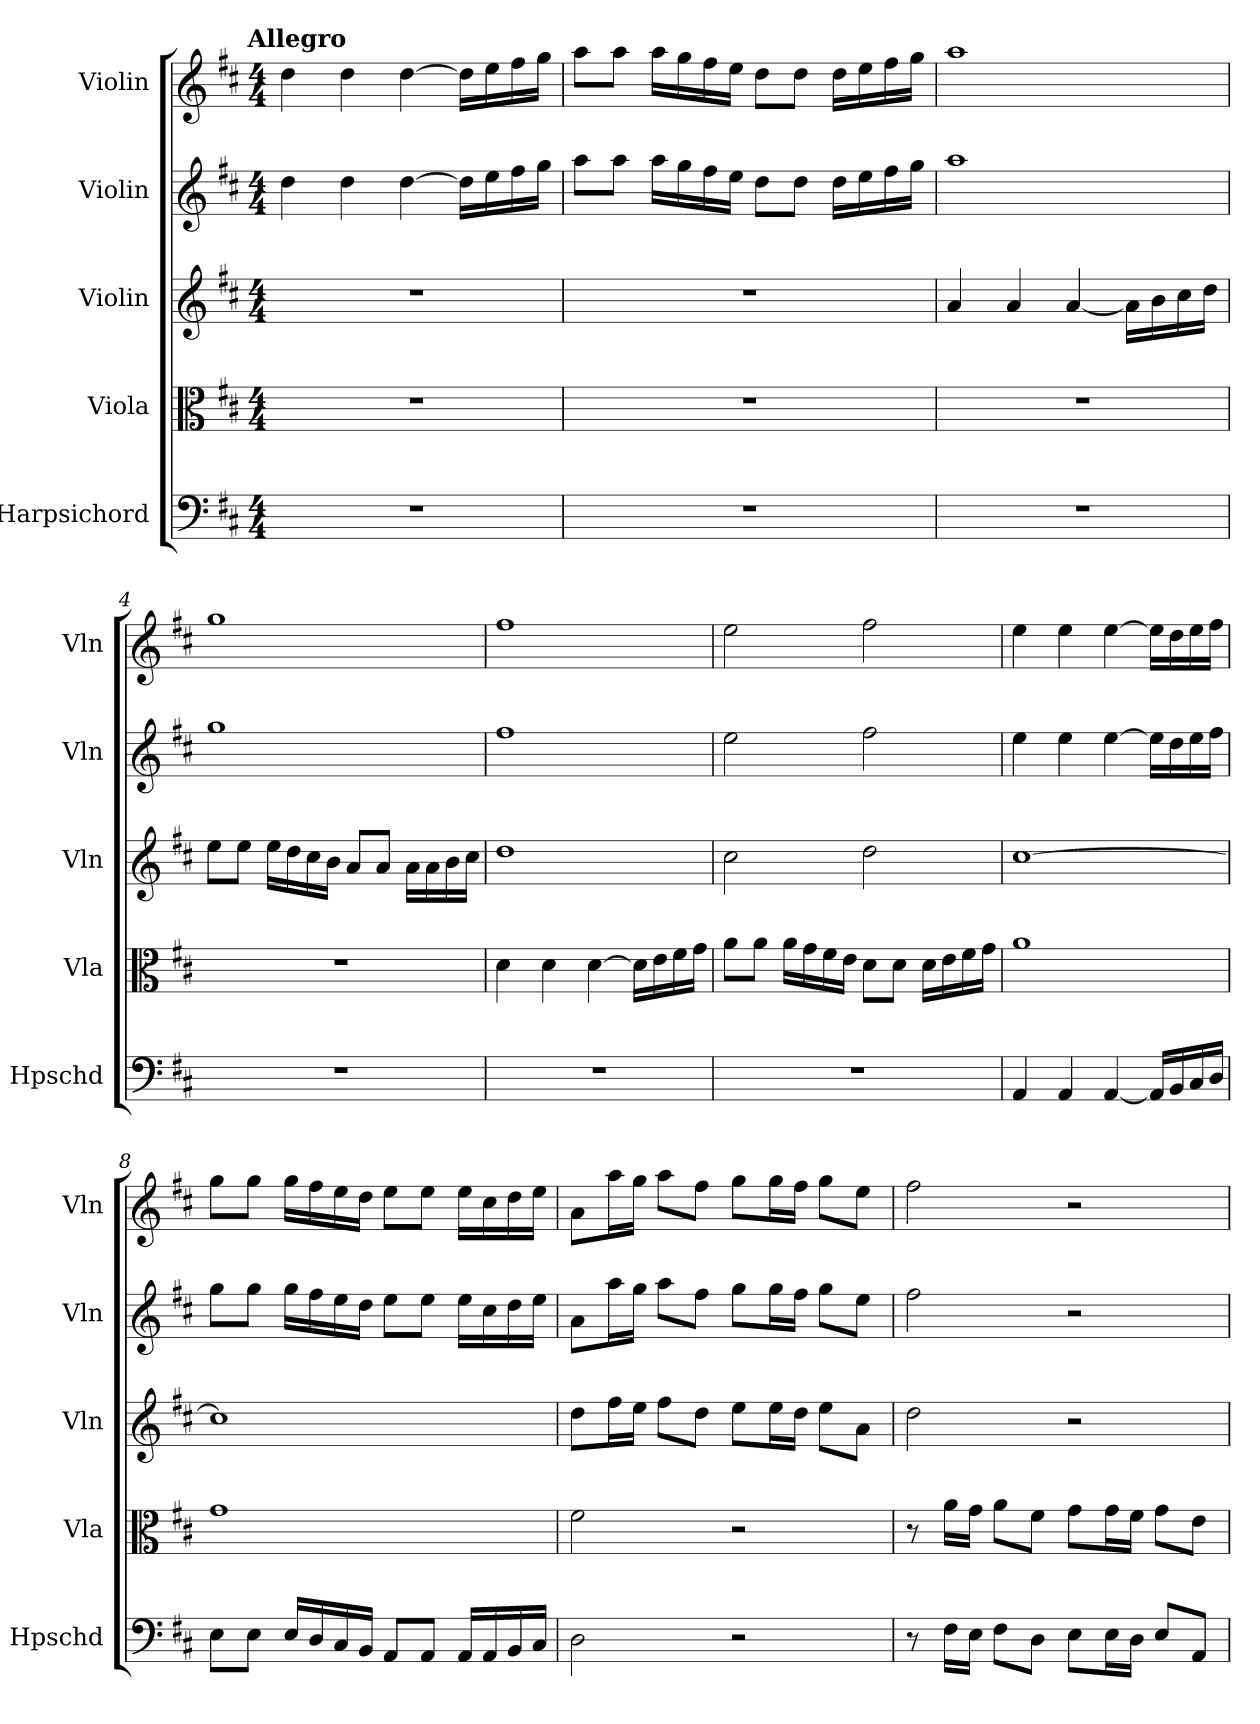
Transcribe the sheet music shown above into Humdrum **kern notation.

**kern	**kern	**kern	**kern	**kern
*part5	*part4	*part3	*part2	*part1
*staff5	*staff4	*staff3	*staff2	*staff1
*I"Harpsichord	*I"Viola	*I"Violin	*I"Violin	*I"Violin
*I'Hpschd	*I'Vla	*I'Vln	*I'Vln	*I'Vln
*clefF4	*clefC3	*clefG2	*clefG2	*clefG2
*k[f#c#]	*k[f#c#]	*k[f#c#]	*k[f#c#]	*k[f#c#]
*D:	*D:	*D:	*D:	*D:
!!LO:TX:omd:t=Allegro
*M4/4	*M4/4	*M4/4	*M4/4	*M4/4
*MM132	*MM132	*MM132	*MM132	*MM132
=1	=1	=1	=1	=1
1r	1r	1r	4dd\	4dd\
.	.	.	4dd\	4dd\
.	.	.	[4dd\	[4dd\
.	.	.	16dd\LL]	16dd\LL]
.	.	.	16ee\	16ee\
.	.	.	16ff#\	16ff#\
.	.	.	16gg\JJ	16gg\JJ
=2	=2	=2	=2	=2
1r	1r	1r	8aa\L	8aa\L
.	.	.	8aa\J	8aa\J
.	.	.	16aa\LL	16aa\LL
.	.	.	16gg\	16gg\
.	.	.	16ff#\	16ff#\
.	.	.	16ee\JJ	16ee\JJ
.	.	.	8dd\L	8dd\L
.	.	.	8dd\J	8dd\J
.	.	.	16dd\LL	16dd\LL
.	.	.	16ee\	16ee\
.	.	.	16ff#\	16ff#\
.	.	.	16gg\JJ	16gg\JJ
=3	=3	=3	=3	=3
1r	1r	4a/	1aa\	1aa\
.	.	4a/	.	.
.	.	[4a/	.	.
.	.	16a\LL]	.	.
.	.	16b\	.	.
.	.	16cc#\	.	.
.	.	16dd\JJ	.	.
=4	=4	=4	=4	=4
1r	1r	8ee\L	1gg\	1gg\
.	.	8ee\J	.	.
.	.	16ee\LL	.	.
.	.	16dd\	.	.
.	.	16cc#\	.	.
.	.	16b\JJ	.	.
.	.	8a/L	.	.
.	.	8a/J	.	.
.	.	16a\LL	.	.
.	.	16a\	.	.
.	.	16b\	.	.
.	.	16cc#\JJ	.	.
=5	=5	=5	=5	=5
1r	4d\	1dd\	1ff#\	1ff#\
.	4d\	.	.	.
.	[4d\	.	.	.
.	16d\LL]	.	.	.
.	16e\	.	.	.
.	16f#\	.	.	.
.	16g\JJ	.	.	.
=6	=6	=6	=6	=6
1r	8a\L	2cc#\	2ee\	2ee\
.	8a\J	.	.	.
.	16a\LL	.	.	.
.	16g\	.	.	.
.	16f#\	.	.	.
.	16e\JJ	.	.	.
.	8d\L	2dd\	2ff#\	2ff#\
.	8d\J	.	.	.
.	16d\LL	.	.	.
.	16e\	.	.	.
.	16f#\	.	.	.
.	16g\JJ	.	.	.
=7	=7	=7	=7	=7
4AA/	1a\	[1cc#\	4ee\	4ee\
4AA/	.	.	4ee\	4ee\
[4AA/	.	.	[4ee\	[4ee\
16AA/LL]	.	.	16ee\LL]	16ee\LL]
16BB/	.	.	16dd\	16dd\
16C#/	.	.	16ee\	16ee\
16D/JJ	.	.	16ff#\JJ	16ff#\JJ
=8	=8	=8	=8	=8
8E\L	1g\	1cc#\]	8gg\L	8gg\L
8E\J	.	.	8gg\J	8gg\J
16E/LL	.	.	16gg\LL	16gg\LL
16D/	.	.	16ff#\	16ff#\
16C#/	.	.	16ee\	16ee\
16BB/JJ	.	.	16dd\JJ	16dd\JJ
8AA/L	.	.	8ee\L	8ee\L
8AA/J	.	.	8ee\J	8ee\J
16AA/LL	.	.	16ee\LL	16ee\LL
16AA/	.	.	16cc#\	16cc#\
16BB/	.	.	16dd\	16dd\
16C#/JJ	.	.	16ee\JJ	16ee\JJ
=9	=9	=9	=9	=9
2D\	2f#\	8dd\L	8a\L	8a\L
.	.	16ff#\L	16aa\L	16aa\L
.	.	16ee\JJ	16gg\JJ	16gg\JJ
.	.	8ff#\L	8aa\L	8aa\L
.	.	8dd\J	8ff#\J	8ff#\J
2r	2r	8ee\L	8gg\L	8gg\L
.	.	16ee\L	16gg\L	16gg\L
.	.	16dd\JJ	16ff#\JJ	16ff#\JJ
.	.	8ee\L	8gg\L	8gg\L
.	.	8a\J	8ee\J	8ee\J
=10	=10	=10	=10	=10
8r	8r	2dd\	2ff#\	2ff#\
16F#\LL	16a\LL	.	.	.
16E\JJ	16g\JJ	.	.	.
8F#\L	8a\L	.	.	.
8D\J	8f#\J	.	.	.
8E\L	8g\L	2r	2r	2r
16E\L	16g\L	.	.	.
16D\JJ	16f#\JJ	.	.	.
8E/L	8g\L	.	.	.
8AA/J	8e\J	.	.	.
=	=	=	=	=
*-	*-	*-	*-	*-
